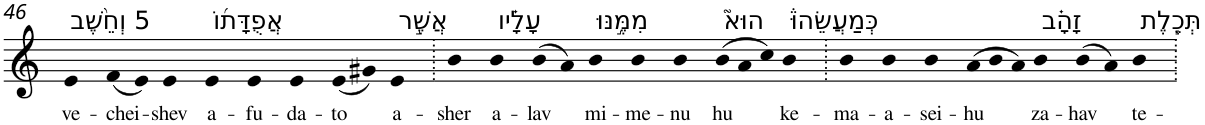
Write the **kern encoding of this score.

**kern	**text
*part1	*part1
*staff1	*staff1
*I"Piano	*
*I'Pno	*
!!LO:PB:g=z
*clefG2	*
*k[]	*
=46	=46
!LO:TX:a:t=5 וְחֵ֨שֶׁב	!
!	!LO:LY:b
4e	ve-
!	!LO:LY:b
(8f	-chei-
8e)	.
!	!LO:LY:b
4e	-shev
!LO:TX:a:t=אֲפֻדָּת֜וֹ	!
!	!LO:LY:b
4e	a-
!	!LO:LY:b
4e	-fu-
!	!LO:LY:b
4e	-da-
!	!LO:LY:b
(8e	-to
8g#X)	.
!LO:TX:a:t=אֲשֶׁ֣ר	!
!	!LO:LY:b
4e	a-
=47.	=47.
!	!LO:LY:b
4b	-sher
!LO:TX:a:t=עָלָ֗יו	!
!	!LO:LY:b
4b	a-
!	!LO:LY:b
(8b	-lav
8a)	.
!LO:TX:a:t=מִמֶּ֣נּוּ	!
!	!LO:LY:b
4b	mi-
!	!LO:LY:b
4b	-me-
!	!LO:LY:b
4b	-nu
*Xtuplet	*
!LO:TX:a:t=הוּא֮	!
!	!LO:LY:b
(12b	hu
12a	.
12cc)	.
!LO:TX:a:t=כְּמַעֲשֵׂהוּ֒	!
!	!LO:LY:b
4b	ke-
=48.	=48.
!	!LO:LY:b
4b	-ma-
!	!LO:LY:b
4b	-a-
!	!LO:LY:b
4b	-sei-
!	!LO:LY:b
(12a	-hu
12b	.
12a)	.
!LO:TX:a:t=זָהָ֗ב	!
!	!LO:LY:b
4b	za-
!	!LO:LY:b
(8b	-hav
8a)	.
!LO:TX:a:t=תְּכֵ֧לֶת	!
!	!LO:LY:b
4b	te-
=.	=.
*-	*-
